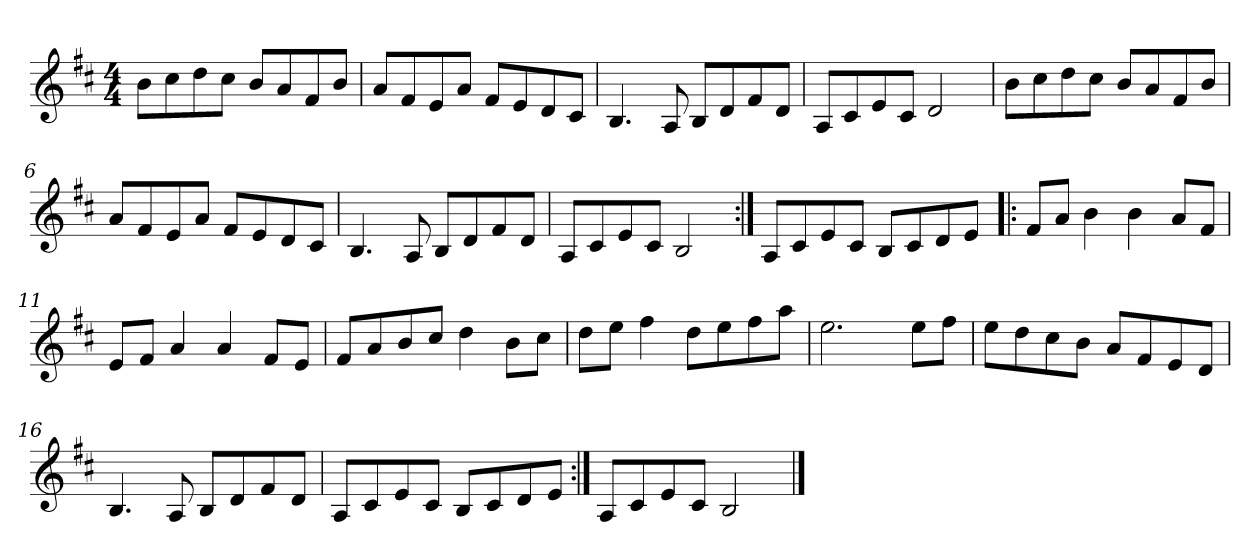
**kern
*part1
*staff1
*clefG2
*k[f#c#]
*b:
*M4/4
=1
8b\L
8cc#\
8dd\
8cc#\J
8b/L
8a/
8f#/
8b/J
=2
8a/L
8f#/
8e/
8a/J
8f#/L
8e/
8d/
8c#/J
=3
4.B/
8A/
8B/L
8d/
8f#/
8d/J
=4
8A/L
8c#/
8e/
8c#/J
2d/
!!LO:LB:g=z
=5
8b\L
8cc#\
8dd\
8cc#\J
8b/L
8a/
8f#/
8b/J
=6
8a/L
8f#/
8e/
8a/J
8f#/L
8e/
8d/
8c#/J
=7
4.B/
8A/
8B/L
8d/
8f#/
8d/J
=8
8A/L
8c#/
8e/
8c#/J
2B/
=9:|!
8A/L
8c#/
8e/
8c#/J
8B/L
8c#/
8d/
8e/J
!!LO:LB:g=z
=10!|:
8f#/L
8a/J
4b\
4b\
8a/L
8f#/J
=11
8e/L
8f#/J
4a/
4a/
8f#/L
8e/J
=12
8f#/L
8a/
8b/
8cc#/J
4dd\
8b\L
8cc#\J
=13
8dd\L
8ee\J
4ff#\
8dd\L
8ee\
8ff#\
8aa\J
!!LO:LB:g=z
=14
2.ee\
8ee\L
8ff#\J
=15
8ee\L
8dd\
8cc#\
8b\J
8a/L
8f#/
8e/
8d/J
=16
4.B/
8A/
8B/L
8d/
8f#/
8d/J
=17
8A/L
8c#/
8e/
8c#/J
8B/L
8c#/
8d/
8e/J
=18:|!
8A/L
8c#/
8e/
8c#/J
2B/
==
*-
